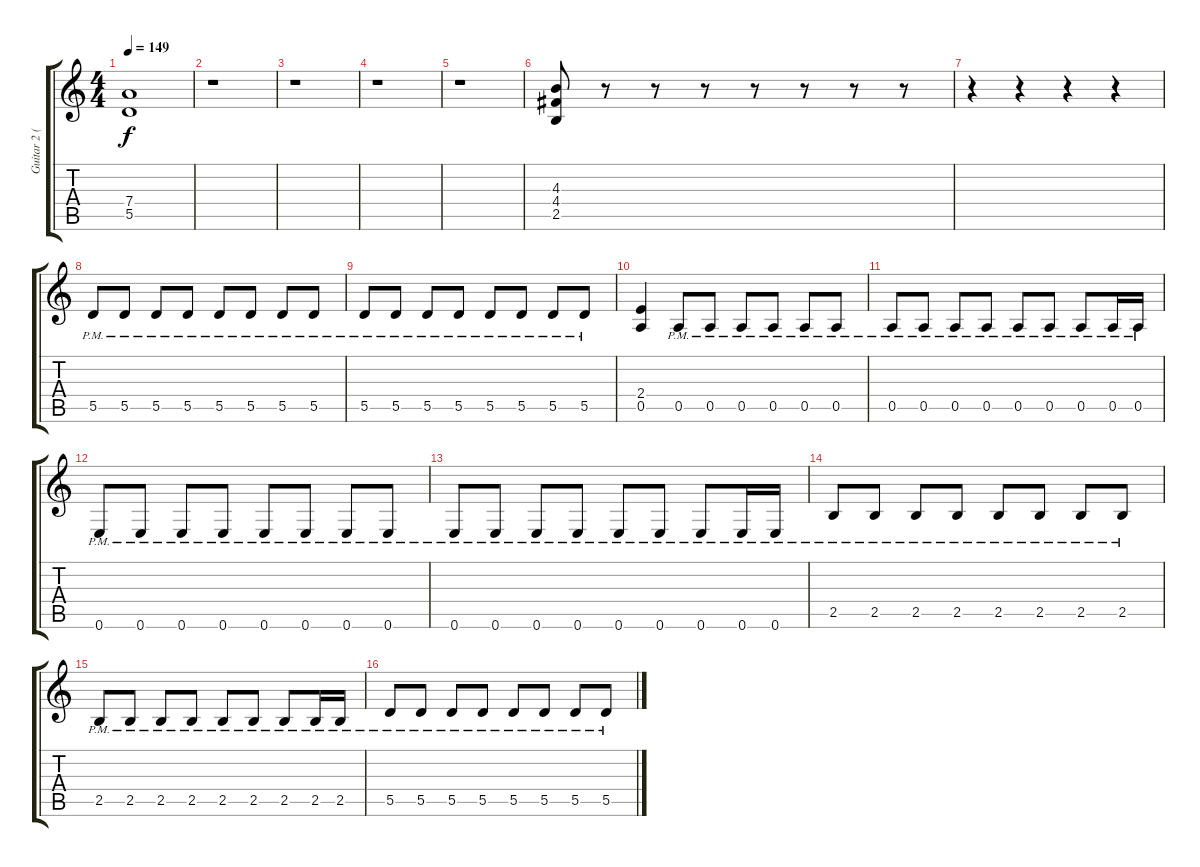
\track ("Guitar 2 (Stefko)" "Guitar 2 (") {instrument distortionguitar}
\staff {score tabs}
\tuning (E4 B3 G3 D3 A2 E2) {hide}
\ts (4 4)
\tempo 149
\clef g2
\ks c
(7.4 5.5).1{dy f} |
r.1 |
r.1 |
r.1 |
r.1 |
(4.3 4.4 2.5).8 r.8 r.8 r.8 r.8 r.8 r.8 r.8 |
r.4 r.4 r.4 r.4 |
5.5{pm}.8 5.5{pm}.8 5.5{pm}.8 5.5{pm}.8 5.5{pm}.8 5.5{pm}.8 5.5{pm}.8 5.5{pm}.8 |
5.5{pm}.8 5.5{pm}.8 5.5{pm}.8 5.5{pm}.8 5.5{pm}.8 5.5{pm}.8 5.5{pm}.8 5.5{pm}.8 |
(2.4 0.5).4 0.5{pm}.8 0.5{pm}.8 0.5{pm}.8 0.5{pm}.8 0.5{pm}.8 0.5{pm}.8 |
0.5{pm}.8 0.5{pm}.8 0.5{pm}.8 0.5{pm}.8 0.5{pm}.8 0.5{pm}.8 0.5{pm}.8 0.5{pm}.16 0.5{pm}.16 |
0.6{pm}.8 0.6{pm}.8 0.6{pm}.8 0.6{pm}.8 0.6{pm}.8 0.6{pm}.8 0.6{pm}.8 0.6{pm}.8 |
0.6{pm}.8 0.6{pm}.8 0.6{pm}.8 0.6{pm}.8 0.6{pm}.8 0.6{pm}.8 0.6{pm}.8 0.6{pm}.16 0.6{pm}.16 |
2.5{pm}.8 2.5{pm}.8 2.5{pm}.8 2.5{pm}.8 2.5{pm}.8 2.5{pm}.8 2.5{pm}.8 2.5{pm}.8 |
2.5{pm}.8 2.5{pm}.8 2.5{pm}.8 2.5{pm}.8 2.5{pm}.8 2.5{pm}.8 2.5{pm}.8 2.5{pm}.16 2.5{pm}.16 |
5.5{pm}.8 5.5{pm}.8 5.5{pm}.8 5.5{pm}.8 5.5{pm}.8 5.5{pm}.8 5.5{pm}.8 5.5{pm}.8
